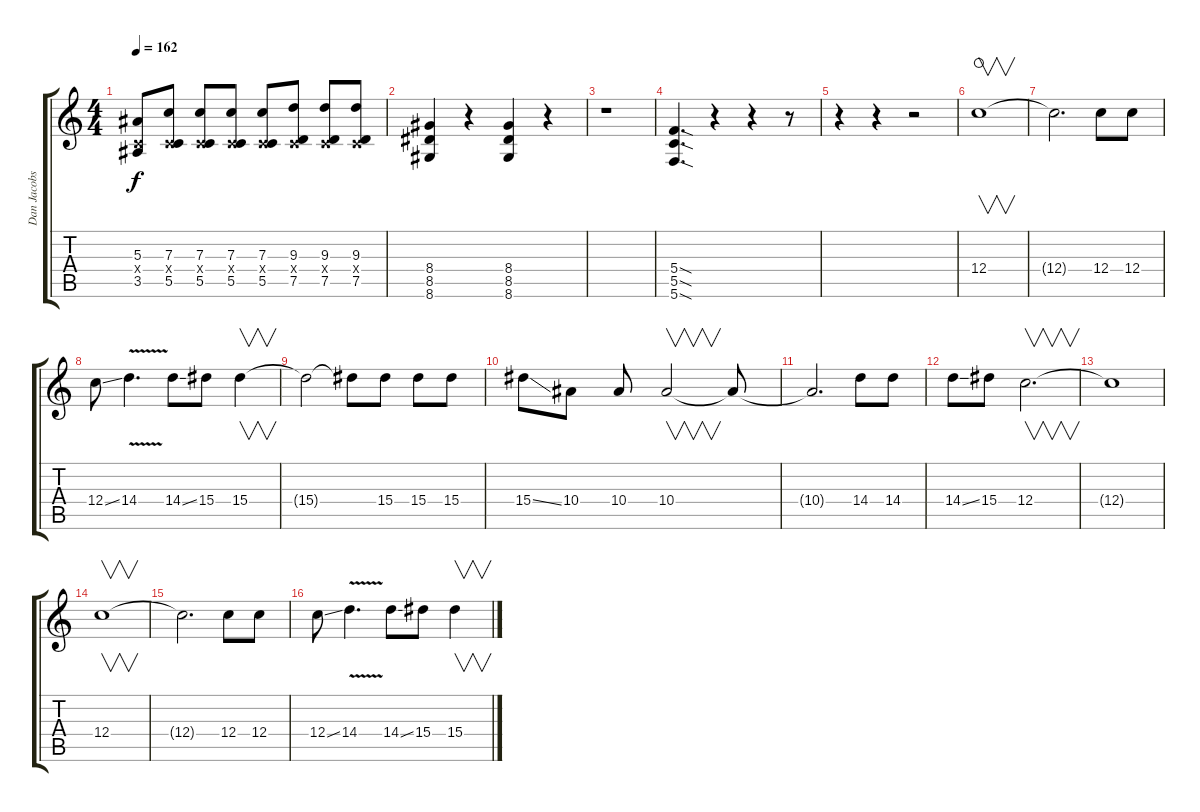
\track ("Dan Jacobs" "Dan Jacobs") {instrument distortionguitar}
\staff {score tabs}
\tuning (D4 A3 F3 C3 G2 C2) {hide}
\ts (4 4)
\tempo 162
\clef g2
\ks c
(5.3 0.4{x} 3.5).8{dy f} (7.3 0.4{x} 5.5).8 (7.3 0.4{x} 5.5).8 (7.3 0.4{x} 5.5).8 (7.3 0.4{x} 5.5).8 (9.3 0.4{x} 7.5).8 (9.3 0.4{x} 7.5).8 (9.3 0.4{x} 7.5).8 |
(8.4 8.5 8.6).4 r.4 (8.4 8.5 8.6).4 r.4 |
r.1 |
(5.4{sod} 5.5{sod} 5.6{sod}).4{d} r.4 r.4 r.8 |
r.4 r.4 r.2 |
12.4.1{v waho} |
12.4{t}.2{d} 12.4.8 12.4.8 |
12.4{ss}.8 14.4{v}.4{d} 14.4{ss}.8 15.4.8 15.4.4{v} |
15.4{t}.2 15.4{t}.8 15.4.8 15.4.8 15.4.8 |
15.4{ss}.8 10.4.8 10.4.8 10.4.2{v} 10.4{t}.8 |
10.4{t}.2{d} 14.4.8 14.4.8 |
14.4{ss}.8 15.4.8 12.4.2{v d} |
12.4{t}.1 |
12.4.1{v} |
12.4{t}.2{d} 12.4.8 12.4.8 |
12.4{ss}.8 14.4{v}.4{d} 14.4{ss}.8 15.4.8 15.4.4{v}
